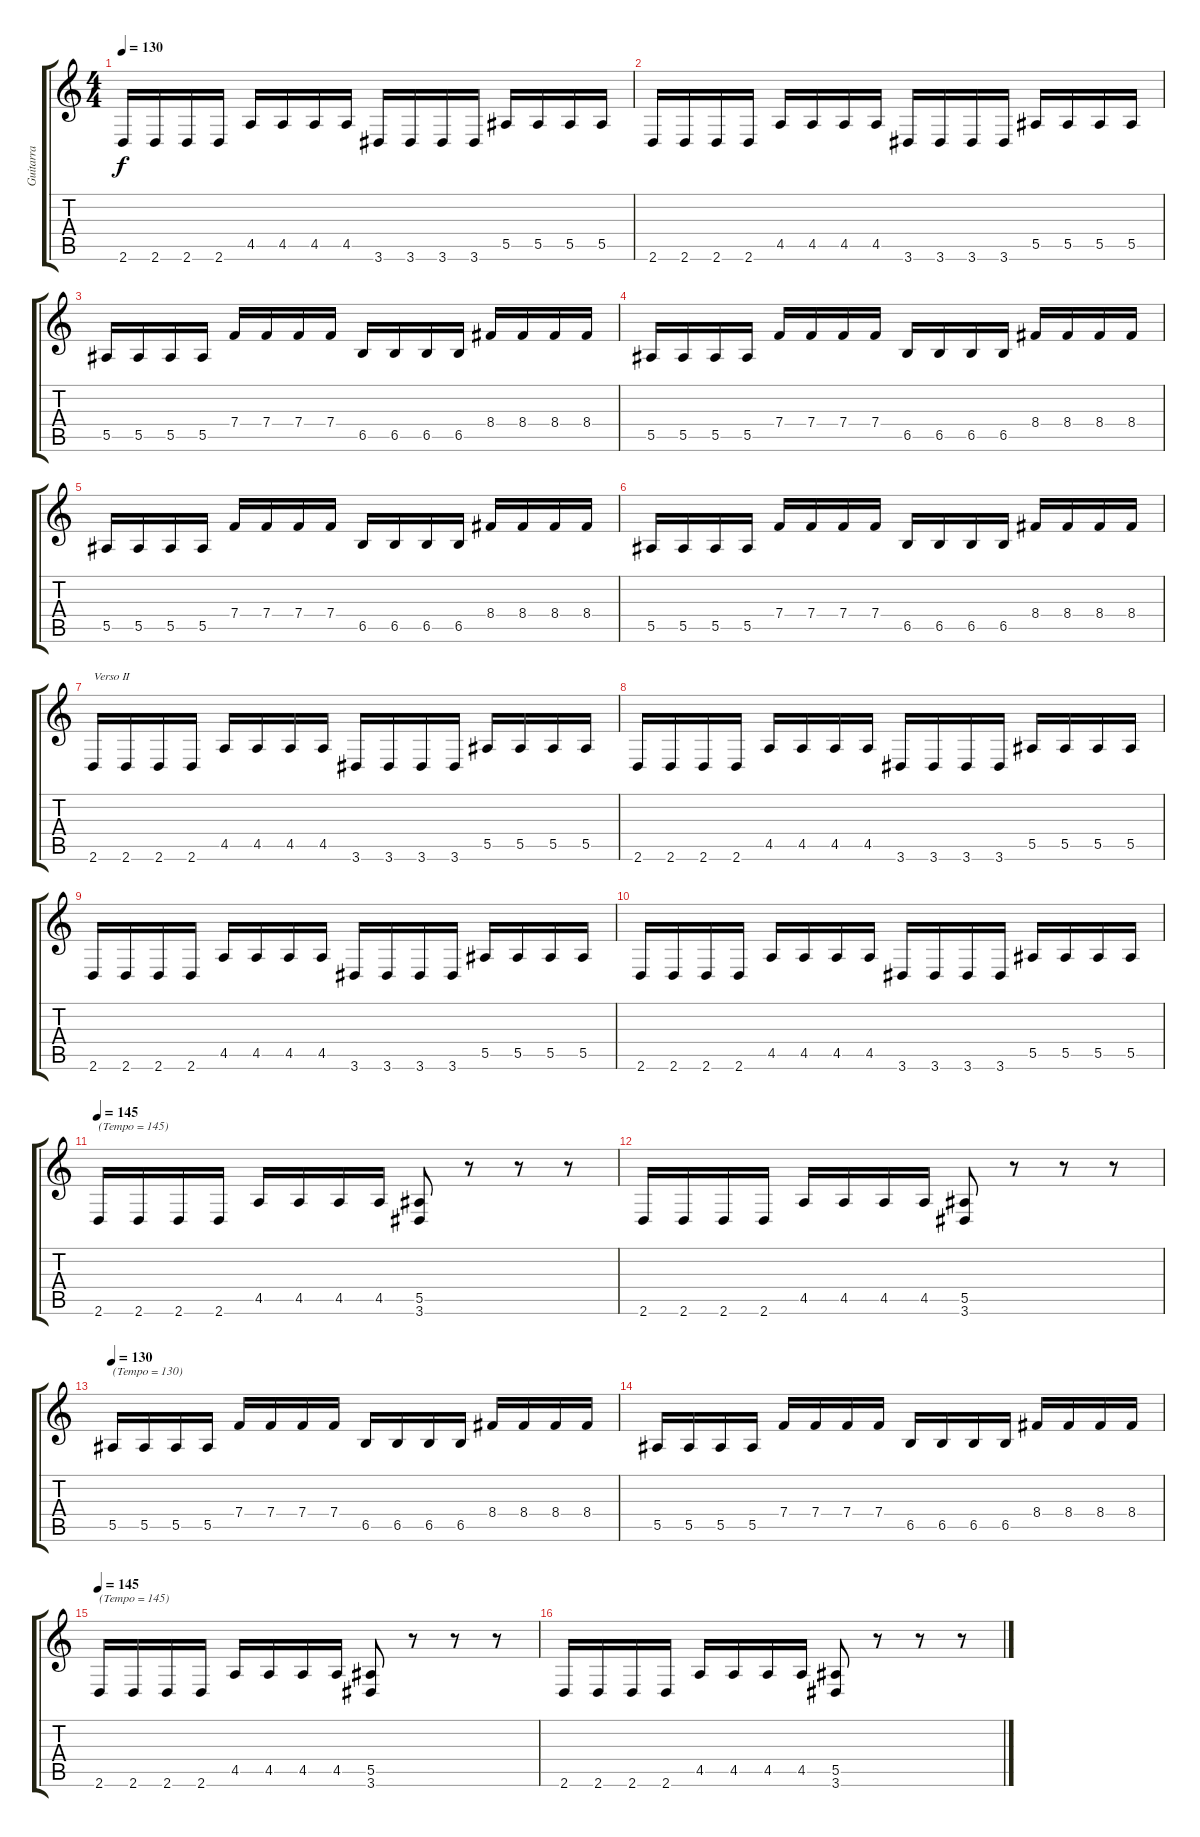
\track ("Guitarra" "Guitarra") {instrument distortionguitar}
\staff {score tabs}
\tuning (C4 G3 Eb3 Bb2 F2 C2) {hide}
\ts (4 4)
\tempo 130
\clef g2
\ks c
2.6.16{dy f} 2.6.16 2.6.16 2.6.16 4.5.16 4.5.16 4.5.16 4.5.16 3.6.16 3.6.16 3.6.16 3.6.16 5.5.16 5.5.16 5.5.16 5.5.16 |
2.6.16 2.6.16 2.6.16 2.6.16 4.5.16 4.5.16 4.5.16 4.5.16 3.6.16 3.6.16 3.6.16 3.6.16 5.5.16 5.5.16 5.5.16 5.5.16 |
5.5.16 5.5.16 5.5.16 5.5.16 7.4.16 7.4.16 7.4.16 7.4.16 6.5.16 6.5.16 6.5.16 6.5.16 8.4.16 8.4.16 8.4.16 8.4.16 |
5.5.16 5.5.16 5.5.16 5.5.16 7.4.16 7.4.16 7.4.16 7.4.16 6.5.16 6.5.16 6.5.16 6.5.16 8.4.16 8.4.16 8.4.16 8.4.16 |
5.5.16 5.5.16 5.5.16 5.5.16 7.4.16 7.4.16 7.4.16 7.4.16 6.5.16 6.5.16 6.5.16 6.5.16 8.4.16 8.4.16 8.4.16 8.4.16 |
5.5.16 5.5.16 5.5.16 5.5.16 7.4.16 7.4.16 7.4.16 7.4.16 6.5.16 6.5.16 6.5.16 6.5.16 8.4.16 8.4.16 8.4.16 8.4.16 |
2.6.16{txt "Verso II"} 2.6.16 2.6.16 2.6.16 4.5.16 4.5.16 4.5.16 4.5.16 3.6.16 3.6.16 3.6.16 3.6.16 5.5.16 5.5.16 5.5.16 5.5.16 |
2.6.16 2.6.16 2.6.16 2.6.16 4.5.16 4.5.16 4.5.16 4.5.16 3.6.16 3.6.16 3.6.16 3.6.16 5.5.16 5.5.16 5.5.16 5.5.16 |
2.6.16 2.6.16 2.6.16 2.6.16 4.5.16 4.5.16 4.5.16 4.5.16 3.6.16 3.6.16 3.6.16 3.6.16 5.5.16 5.5.16 5.5.16 5.5.16 |
2.6.16 2.6.16 2.6.16 2.6.16 4.5.16 4.5.16 4.5.16 4.5.16 3.6.16 3.6.16 3.6.16 3.6.16 5.5.16 5.5.16 5.5.16 5.5.16 |
\tempo 145
2.6.16{txt "(Tempo = 145)"} 2.6.16 2.6.16 2.6.16 4.5.16 4.5.16 4.5.16 4.5.16 (5.5 3.6).8 r.8 r.8 r.8 |
2.6.16 2.6.16 2.6.16 2.6.16 4.5.16 4.5.16 4.5.16 4.5.16 (5.5 3.6).8 r.8 r.8 r.8 |
\tempo 130
5.5.16{txt "(Tempo = 130)"} 5.5.16 5.5.16 5.5.16 7.4.16 7.4.16 7.4.16 7.4.16 6.5.16 6.5.16 6.5.16 6.5.16 8.4.16 8.4.16 8.4.16 8.4.16 |
5.5.16 5.5.16 5.5.16 5.5.16 7.4.16 7.4.16 7.4.16 7.4.16 6.5.16 6.5.16 6.5.16 6.5.16 8.4.16 8.4.16 8.4.16 8.4.16 |
\tempo 145
2.6.16{txt "(Tempo = 145)"} 2.6.16 2.6.16 2.6.16 4.5.16 4.5.16 4.5.16 4.5.16 (5.5 3.6).8 r.8 r.8 r.8 |
2.6.16 2.6.16 2.6.16 2.6.16 4.5.16 4.5.16 4.5.16 4.5.16 (5.5 3.6).8 r.8 r.8 r.8
